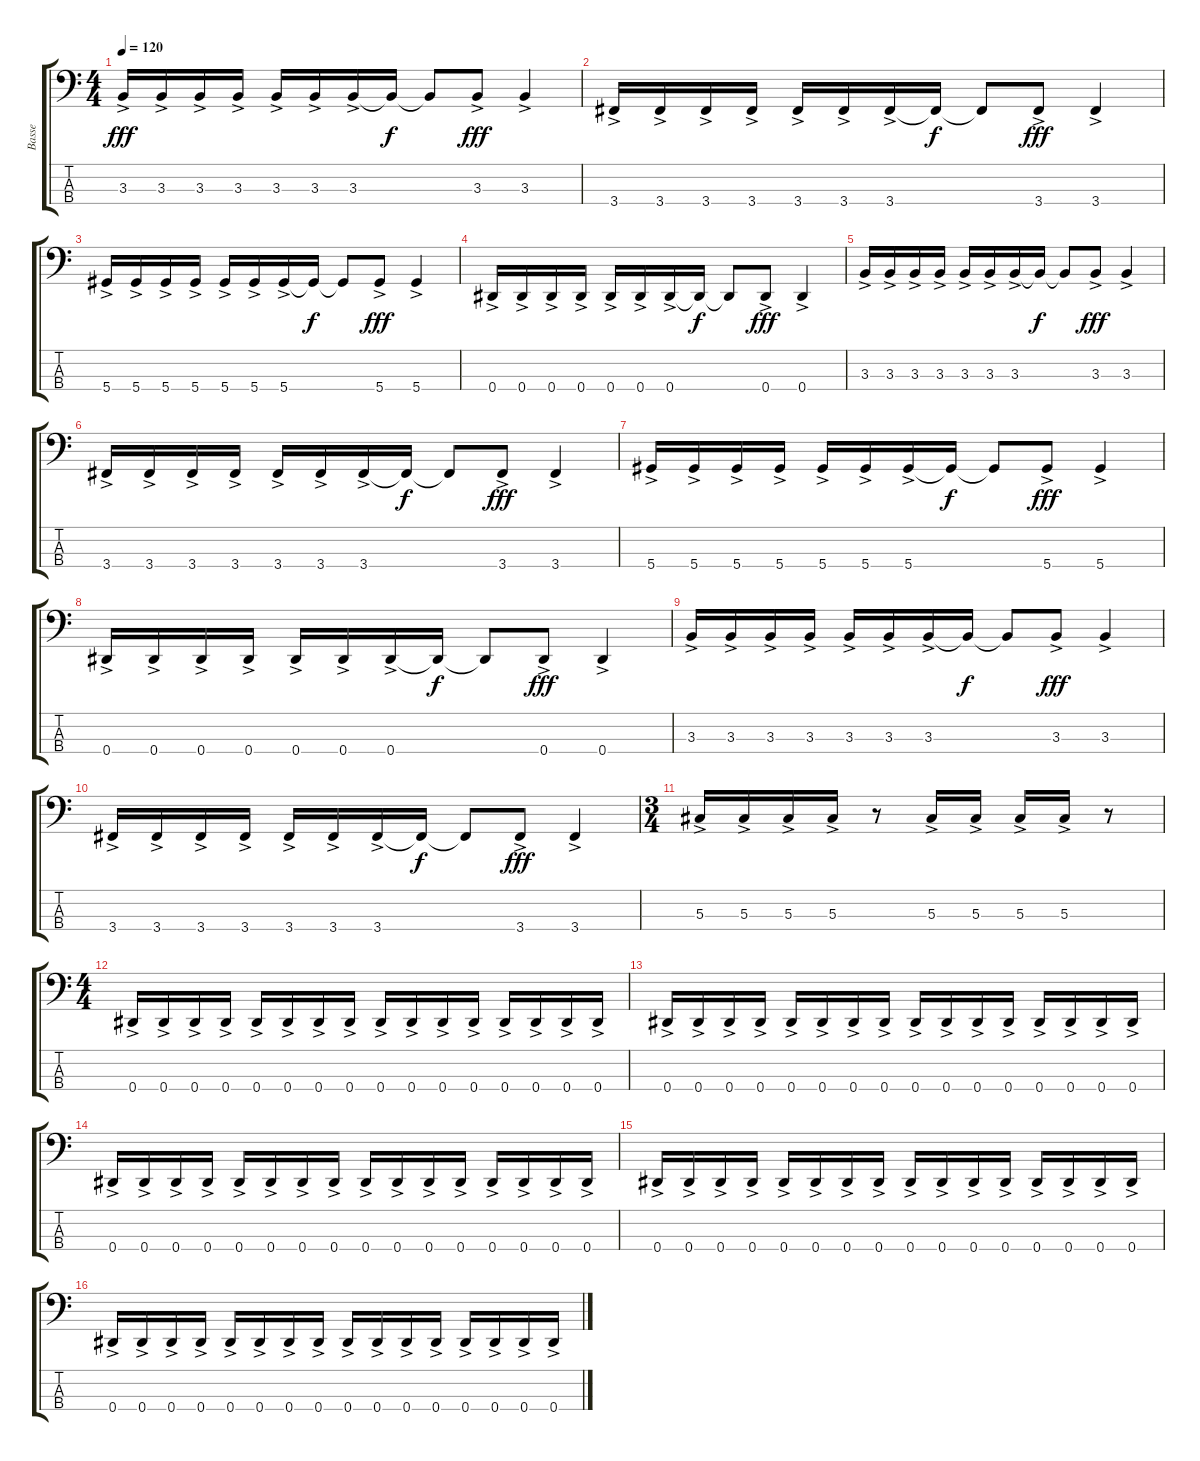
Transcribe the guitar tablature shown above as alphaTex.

\track ("Basse" "Basse") {instrument acousticbass}
\staff {score tabs}
\tuning (Gb2 Db2 Ab1 Eb1) {hide}
\ts (4 4)
\tempo 120
\clef f4
\ks c
3.3{ac}.16{dy fff} 3.3{ac}.16 3.3{ac}.16 3.3{ac}.16 3.3{ac}.16 3.3{ac}.16 3.3{ac}.16 3.3{t}.16{dy f} 3.3{t}.8 3.3{ac}.8{dy fff} 3.3{ac}.4 |
3.4{ac}.16 3.4{ac}.16 3.4{ac}.16 3.4{ac}.16 3.4{ac}.16 3.4{ac}.16 3.4{ac}.16 3.4{t}.16{dy f} 3.4{t}.8 3.4{ac}.8{dy fff} 3.4{ac}.4 |
5.4{ac}.16 5.4{ac}.16 5.4{ac}.16 5.4{ac}.16 5.4{ac}.16 5.4{ac}.16 5.4{ac}.16 5.4{t}.16{dy f} 5.4{t}.8 5.4{ac}.8{dy fff} 5.4{ac}.4 |
0.4{ac}.16 0.4{ac}.16 0.4{ac}.16 0.4{ac}.16 0.4{ac}.16 0.4{ac}.16 0.4{ac}.16 0.4{t}.16{dy f} 0.4{t}.8 0.4{ac}.8{dy fff} 0.4{ac}.4 |
3.3{ac}.16 3.3{ac}.16 3.3{ac}.16 3.3{ac}.16 3.3{ac}.16 3.3{ac}.16 3.3{ac}.16 3.3{t}.16{dy f} 3.3{t}.8 3.3{ac}.8{dy fff} 3.3{ac}.4 |
3.4{ac}.16 3.4{ac}.16 3.4{ac}.16 3.4{ac}.16 3.4{ac}.16 3.4{ac}.16 3.4{ac}.16 3.4{t}.16{dy f} 3.4{t}.8 3.4{ac}.8{dy fff} 3.4{ac}.4 |
5.4{ac}.16 5.4{ac}.16 5.4{ac}.16 5.4{ac}.16 5.4{ac}.16 5.4{ac}.16 5.4{ac}.16 5.4{t}.16{dy f} 5.4{t}.8 5.4{ac}.8{dy fff} 5.4{ac}.4 |
0.4{ac}.16 0.4{ac}.16 0.4{ac}.16 0.4{ac}.16 0.4{ac}.16 0.4{ac}.16 0.4{ac}.16 0.4{t}.16{dy f} 0.4{t}.8 0.4{ac}.8{dy fff} 0.4{ac}.4 |
3.3{ac}.16 3.3{ac}.16 3.3{ac}.16 3.3{ac}.16 3.3{ac}.16 3.3{ac}.16 3.3{ac}.16 3.3{t}.16{dy f} 3.3{t}.8 3.3{ac}.8{dy fff} 3.3{ac}.4 |
3.4{ac}.16 3.4{ac}.16 3.4{ac}.16 3.4{ac}.16 3.4{ac}.16 3.4{ac}.16 3.4{ac}.16 3.4{t}.16{dy f} 3.4{t}.8 3.4{ac}.8{dy fff} 3.4{ac}.4 |
\ts (3 4)
5.3{ac}.16 5.3{ac}.16 5.3{ac}.16 5.3{ac}.16 r.8 5.3{ac}.16 5.3{ac}.16 5.3{ac}.16 5.3{ac}.16 r.8 |
\ts (4 4)
0.4{ac}.16 0.4{ac}.16 0.4{ac}.16 0.4{ac}.16 0.4{ac}.16 0.4{ac}.16 0.4{ac}.16 0.4{ac}.16 0.4{ac}.16 0.4{ac}.16 0.4{ac}.16 0.4{ac}.16 0.4{ac}.16 0.4{ac}.16 0.4{ac}.16 0.4{ac}.16 |
0.4{ac}.16 0.4{ac}.16 0.4{ac}.16 0.4{ac}.16 0.4{ac}.16 0.4{ac}.16 0.4{ac}.16 0.4{ac}.16 0.4{ac}.16 0.4{ac}.16 0.4{ac}.16 0.4{ac}.16 0.4{ac}.16 0.4{ac}.16 0.4{ac}.16 0.4{ac}.16 |
0.4{ac}.16 0.4{ac}.16 0.4{ac}.16 0.4{ac}.16 0.4{ac}.16 0.4{ac}.16 0.4{ac}.16 0.4{ac}.16 0.4{ac}.16 0.4{ac}.16 0.4{ac}.16 0.4{ac}.16 0.4{ac}.16 0.4{ac}.16 0.4{ac}.16 0.4{ac}.16 |
0.4{ac}.16 0.4{ac}.16 0.4{ac}.16 0.4{ac}.16 0.4{ac}.16 0.4{ac}.16 0.4{ac}.16 0.4{ac}.16 0.4{ac}.16 0.4{ac}.16 0.4{ac}.16 0.4{ac}.16 0.4{ac}.16 0.4{ac}.16 0.4{ac}.16 0.4{ac}.16 |
0.4{ac}.16 0.4{ac}.16 0.4{ac}.16 0.4{ac}.16 0.4{ac}.16 0.4{ac}.16 0.4{ac}.16 0.4{ac}.16 0.4{ac}.16 0.4{ac}.16 0.4{ac}.16 0.4{ac}.16 0.4{ac}.16 0.4{ac}.16 0.4{ac}.16 0.4{ac}.16
